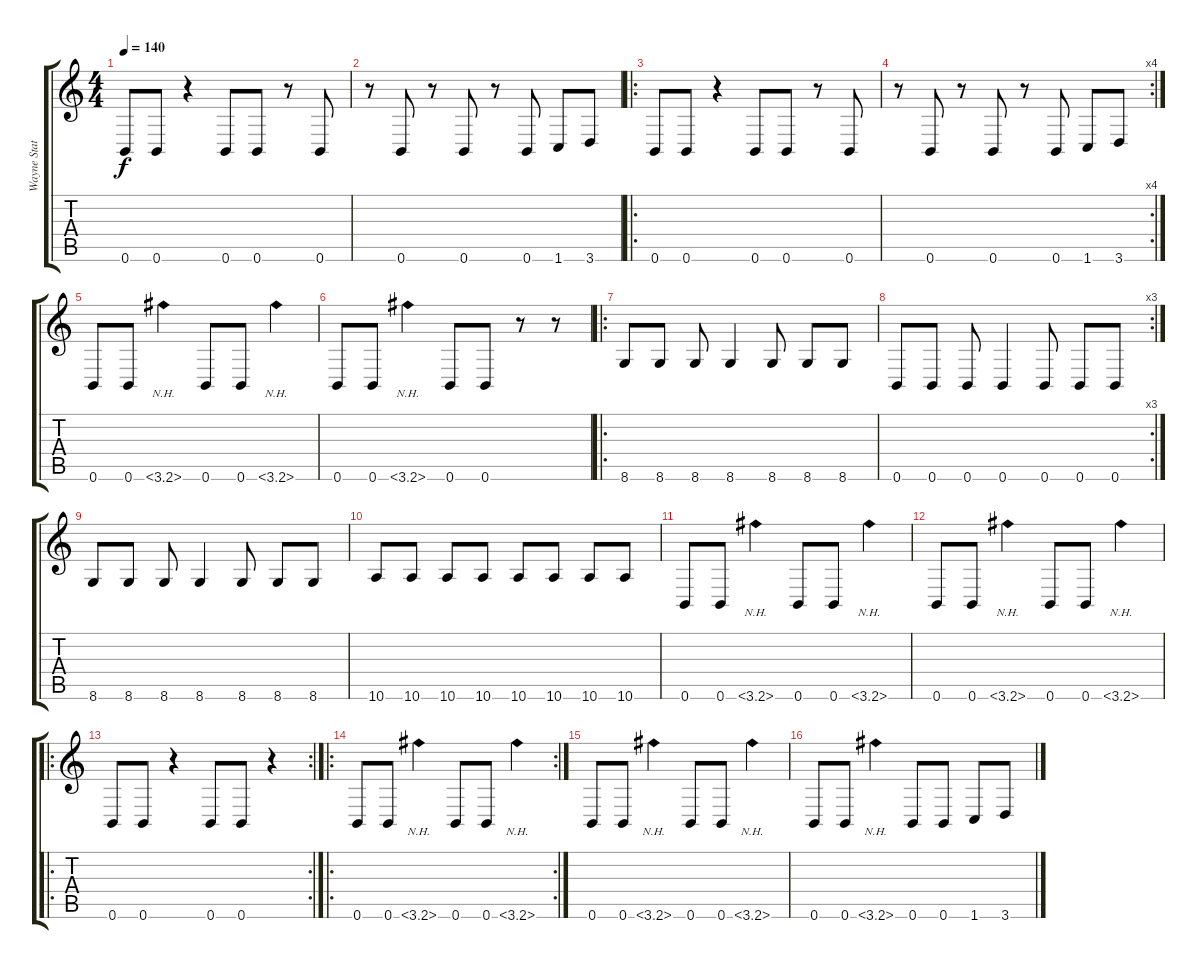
\track ("Wayne Static / Guitar" "Wayne Stat") {instrument distortionguitar}
\staff {score tabs}
\tuning (Db4 Ab3 E3 B2 Gb2 B1) {hide}
\ts (4 4)
\tempo 140
\clef g2
\ks c
0.6.8{dy f} 0.6.8 r.4 0.6.8 0.6.8 r.8 0.6.8 |
r.8 0.6.8 r.8 0.6.8 r.8 0.6.8 1.6.8 3.6.8 |
\ro
0.6.8 0.6.8 r.4 0.6.8 0.6.8 r.8 0.6.8 |
\rc 4
r.8 0.6.8 r.8 0.6.8 r.8 0.6.8 1.6.8 3.6.8 |
0.6.8 0.6.8 3.6{nh}.4 0.6.8 0.6.8 3.6{nh}.4 |
0.6.8 0.6.8 3.6{nh}.4 0.6.8 0.6.8 r.8 r.8 |
\ro
8.6.8 8.6.8 8.6.8 8.6.4 8.6.8 8.6.8 8.6.8 |
\rc 3
0.6.8 0.6.8 0.6.8 0.6.4 0.6.8 0.6.8 0.6.8 |
8.6.8 8.6.8 8.6.8 8.6.4 8.6.8 8.6.8 8.6.8 |
10.6.8 10.6.8 10.6.8 10.6.8 10.6.8 10.6.8 10.6.8 10.6.8 |
0.6.8 0.6.8 3.6{nh}.4 0.6.8 0.6.8 3.6{nh}.4 |
0.6.8 0.6.8 3.6{nh}.4 0.6.8 0.6.8 3.6{nh}.4 |
\ro
\rc 2
0.6.8 0.6.8 r.4 0.6.8 0.6.8 r.4 |
\ro
\rc 2
0.6.8 0.6.8 3.6{nh}.4 0.6.8 0.6.8 3.6{nh}.4 |
0.6.8 0.6.8 3.6{nh}.4 0.6.8 0.6.8 3.6{nh}.4 |
0.6.8 0.6.8 3.6{nh}.4 0.6.8 0.6.8 1.6.8 3.6.8
